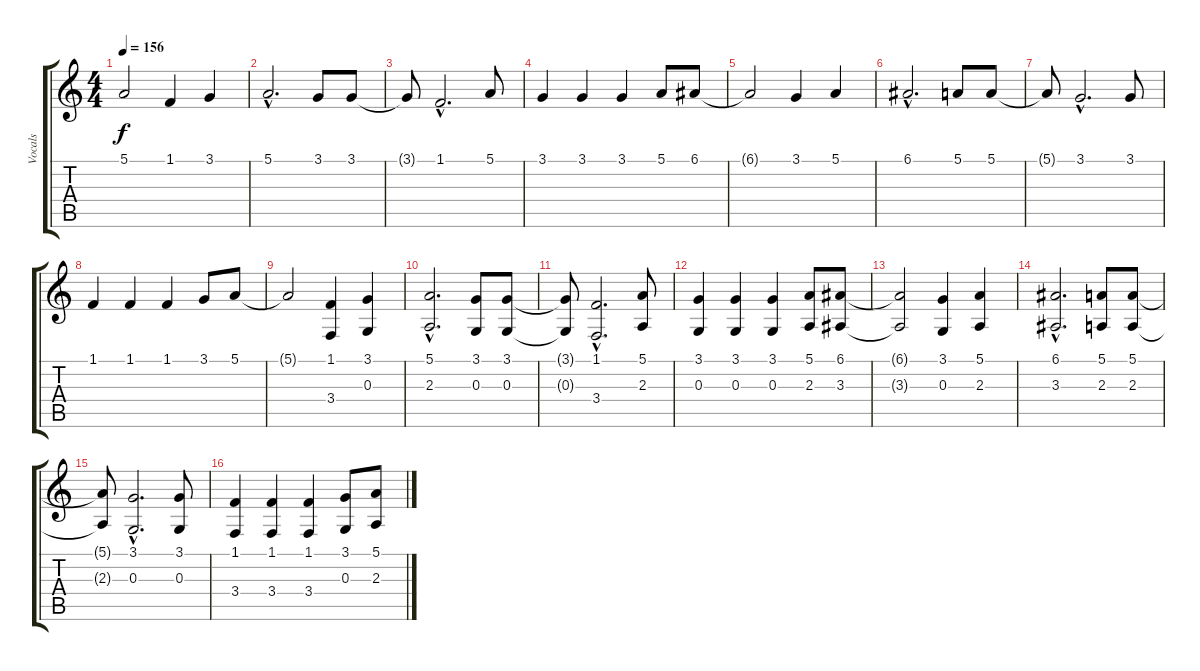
\track ("Vocals" "Vocals") {instrument flute}
\staff {score tabs}
\tuning (E4 B3 G3 D3 A2 E2) {hide}
\ts (4 4)
\tempo 156
\clef g2
\ks c
5.1{t}.2{dy f} 1.1.4 3.1.4 |
5.1{hac}.2{d} 3.1.8 3.1.8 |
3.1{t}.8 1.1{hac}.2{d} 5.1.8 |
3.1.4 3.1.4 3.1.4 5.1.8 6.1.8 |
6.1{t}.2 3.1.4 5.1.4 |
6.1{hac}.2{d} 5.1.8 5.1.8 |
5.1{t}.8 3.1{hac}.2{d} 3.1.8 |
1.1.4 1.1.4 1.1.4 3.1.8 5.1.8 |
5.1{t}.2 (1.1 3.4).4 (3.1 0.3).4 |
\section ("" "")
(5.1{hac} 2.3{hac}).2{d} (3.1 0.3).8 (3.1 0.3).8 |
(3.1{t} 0.3{t}).8 (1.1{hac} 3.4{hac}).2{d} (5.1 2.3).8 |
(3.1 0.3).4 (3.1 0.3).4 (3.1 0.3).4 (5.1 2.3).8 (6.1 3.3).8 |
(6.1{t} 3.3{t}).2 (3.1 0.3).4 (5.1 2.3).4 |
(6.1{hac} 3.3{hac}).2{d} (5.1 2.3).8 (5.1 2.3).8 |
(5.1{t} 2.3{t}).8 (3.1{hac} 0.3{hac}).2{d} (3.1 0.3).8 |
(1.1 3.4).4 (1.1 3.4).4 (1.1 3.4).4 (3.1 0.3).8 (5.1 2.3).8
